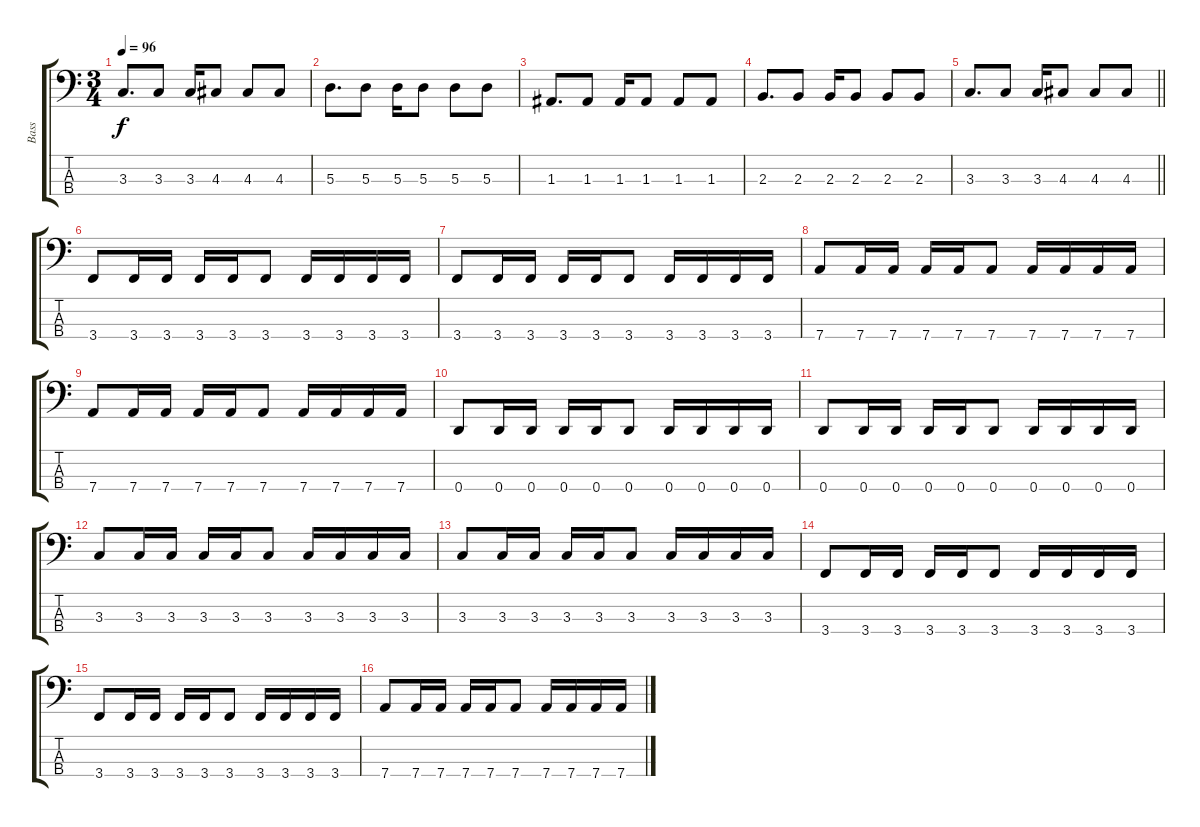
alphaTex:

\track ("Bass" "Bass") {instrument slapbass1}
\staff {score tabs}
\tuning (G2 D2 A1 D1) {hide}
\ts (3 4)
\tempo 96
\clef f4
\ks c
3.3.8{d dy f} 3.3.8 3.3.16 4.3.8 4.3.8 4.3.8 |
5.3.8{d} 5.3.8 5.3.16 5.3.8 5.3.8 5.3.8 |
1.3.8{d} 1.3.8 1.3.16 1.3.8 1.3.8 1.3.8 |
2.3.8{d} 2.3.8 2.3.16 2.3.8 2.3.8 2.3.8 |
\barLineRight lightlight
3.3.8{d} 3.3.8 3.3.16 4.3.8 4.3.8 4.3.8 |
3.4.8 3.4.16 3.4.16 3.4.16 3.4.16 3.4.8 3.4.16 3.4.16 3.4.16 3.4.16 |
3.4.8 3.4.16 3.4.16 3.4.16 3.4.16 3.4.8 3.4.16 3.4.16 3.4.16 3.4.16 |
7.4.8 7.4.16 7.4.16 7.4.16 7.4.16 7.4.8 7.4.16 7.4.16 7.4.16 7.4.16 |
7.4.8 7.4.16 7.4.16 7.4.16 7.4.16 7.4.8 7.4.16 7.4.16 7.4.16 7.4.16 |
0.4.8 0.4.16 0.4.16 0.4.16 0.4.16 0.4.8 0.4.16 0.4.16 0.4.16 0.4.16 |
0.4.8 0.4.16 0.4.16 0.4.16 0.4.16 0.4.8 0.4.16 0.4.16 0.4.16 0.4.16 |
3.3.8 3.3.16 3.3.16 3.3.16 3.3.16 3.3.8 3.3.16 3.3.16 3.3.16 3.3.16 |
3.3.8 3.3.16 3.3.16 3.3.16 3.3.16 3.3.8 3.3.16 3.3.16 3.3.16 3.3.16 |
3.4.8 3.4.16 3.4.16 3.4.16 3.4.16 3.4.8 3.4.16 3.4.16 3.4.16 3.4.16 |
3.4.8 3.4.16 3.4.16 3.4.16 3.4.16 3.4.8 3.4.16 3.4.16 3.4.16 3.4.16 |
7.4.8 7.4.16 7.4.16 7.4.16 7.4.16 7.4.8 7.4.16 7.4.16 7.4.16 7.4.16
